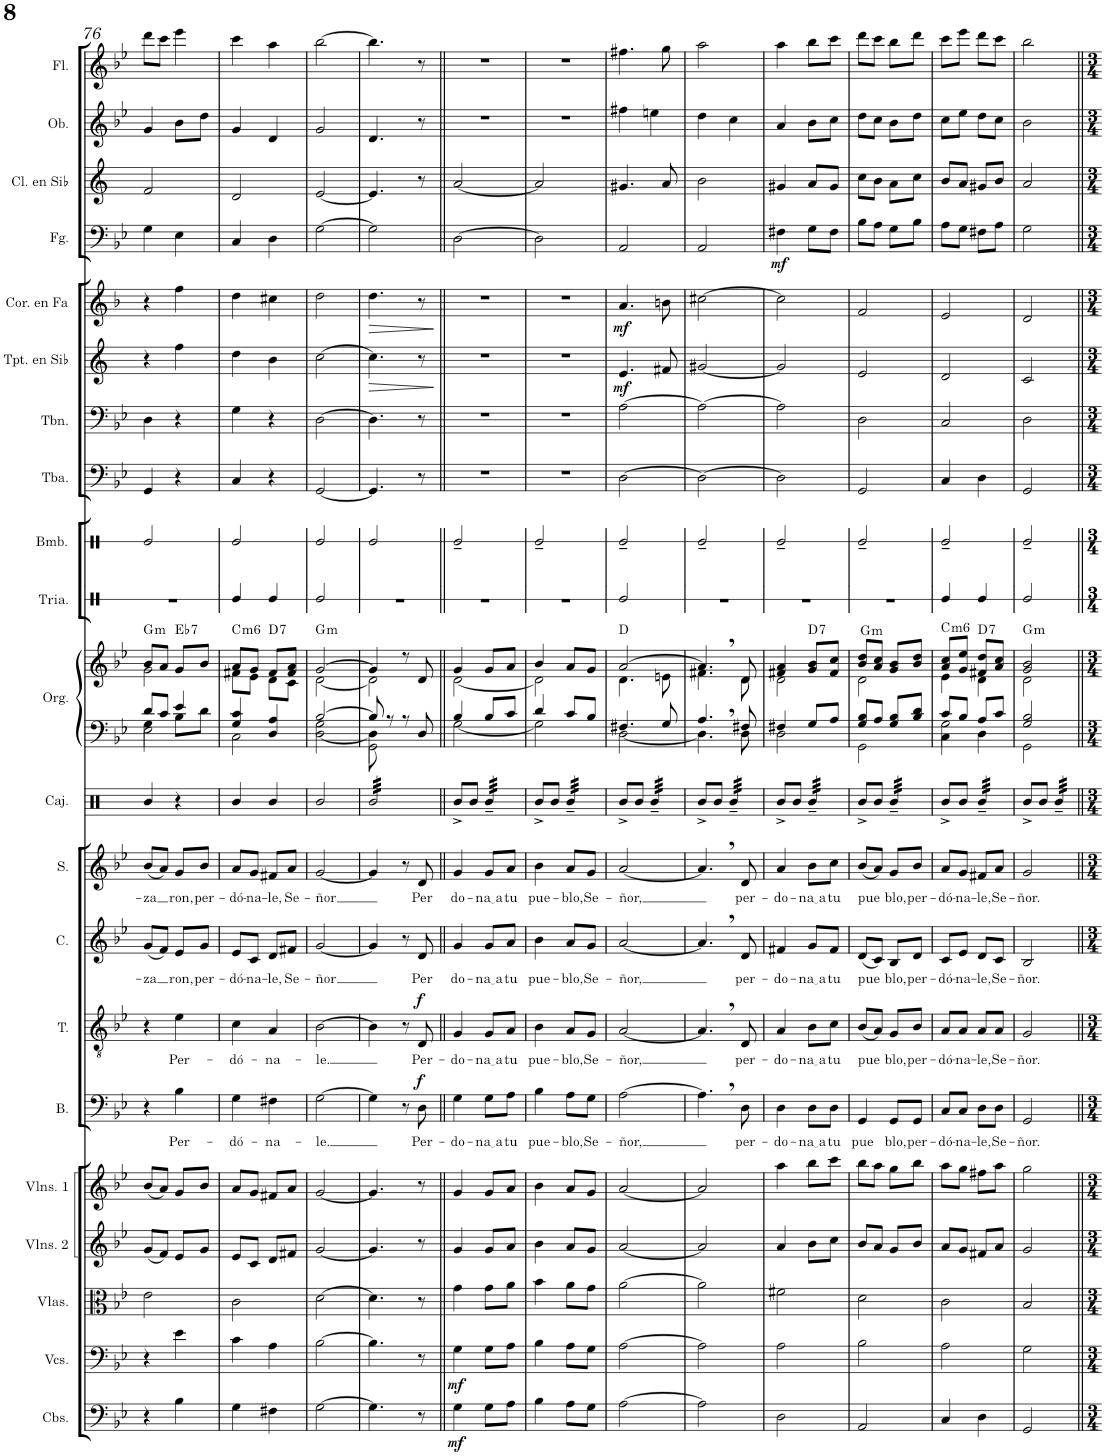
**kern	**dynam	**kern	**dynam	**kern	**kern	**kern	**kern	**text	**dynam	**kern	**text	**dynam	**kern	**text	**kern	**text	**kern	**kern	**kern	**harte	**kern	**kern	**kern	**kern	**kern	**dynam	**kern	**dynam	**kern	**dynam	**kern	**kern	**kern
*part21	*part21	*part20	*part20	*part19	*part18	*part17	*part16	*part16	*part16	*part15	*part15	*part15	*part14	*part14	*part13	*part13	*part12	*part11	*part11	*part11	*part10	*part9	*part8	*part7	*part6	*part6	*part5	*part5	*part4	*part4	*part3	*part2	*part1
*staff22	*staff22	*staff21	*staff21	*staff20	*staff19	*staff18	*staff17	*staff17	*staff17	*staff16	*staff16	*staff16	*staff15	*staff15	*staff14	*staff14	*staff13	*staff12	*staff11	*	*staff10	*staff9	*staff8	*staff7	*staff6	*staff6	*staff5	*staff5	*staff4	*staff4	*staff3	*staff2	*staff1
*I"Contrabajos	*	*I"Violonchelos	*	*I"Violas	*I"Violines 2	*I"Violines 1	*I"Bajo	*	*	*I"Tenor	*	*	*I"Contralto	*	*I"Soprano	*	*I"Caja clara	*I"Órgano	*	*	*I"Triángulo	*I"Bombo	*I"Tuba	*I"Trombón	*I"Trompeta en Sib	*	*I"Corno en Fa	*	*I"Fagot	*	*I"Clarinete en Sib	*I"Oboe	*I"Flauta
*I'Cbs.	*	*I'Vcs.	*	*I'Vlas.	*I'Vlns. 2	*I'Vlns. 1	*I'B.	*	*	*I'T.	*	*	*I'C.	*	*I'S.	*	*I'Caj.	*	*	*	*	*I'Bmb.	*I'Tba.	*I'Tbn.	*I'Tpt. en Sib	*	*I'Cor. en Fa	*	*I'Fg.	*	*I'Cl. en Sib	*I'Ob.	*I'Fl.
!!LO:PB:g=z
*clefF4	*	*clefF4	*	*clefC3	*clefG2	*clefG2	*clefF4	*	*	*clefGv2	*	*	*clefG2	*	*clefG2	*	*clefX	*clefF4	*clefG2	*	*clefX	*clefX	*clefF4	*clefF4	*clefG2	*	*clefG2	*	*clefF4	*	*clefG2	*clefG2	*clefG2
*Trd7c12	*	*	*	*	*	*	*	*	*	*	*	*	*	*	*	*	*	*	*	*	*	*	*	*	*Trd1c2	*	*Trd4c7	*	*	*	*Trd1c2	*	*
*k[b-e-]	*	*k[b-e-]	*	*k[b-e-]	*k[b-e-]	*k[b-e-]	*k[b-e-]	*	*	*k[b-e-]	*	*	*k[b-e-]	*	*k[b-e-]	*	*k[]	*k[b-e-]	*k[b-e-]	*	*k[]	*k[]	*k[b-e-]	*k[b-e-]	*k[]	*	*k[b-]	*	*k[b-e-]	*	*k[]	*k[b-e-]	*k[b-e-]
*M2/4	*	*M2/4	*	*M2/4	*M2/4	*M2/4	*M2/4	*	*	*M2/4	*	*	*M2/4	*	*M2/4	*	*M2/4	*M2/4	*M2/4	*	*M2/4	*M2/4	*M2/4	*M2/4	*M2/4	*	*M2/4	*	*M2/4	*	*M2/4	*M2/4	*M2/4
=76	=76	=76	=76	=76	=76	=76	=76	=76	=76	=76	=76	=76	=76	=76	=76	=76	=76	=76	=76	=76	=76	=76	=76	=76	=76	=76	=76	=76	=76	=76	=76	=76	=76
!	!	!	!	!	!	!	!	!	!	!	!	!	!	!LO:LY:b	!	!LO:LY:b	!	!	!	!LO:H:kt=m	!	!	!	!	!	!	!	!	!	!	!	!	!
*	*	*	*	*	*	*	*	*	*	*	*	*	*	*	*	*	*	*^	*^	*	*	*	*	*	*	*	*	*	*	*	*	*	*
*	*	*	*	*	*	*	*	*	*	*	*	*	*	*	*	*	*	*	*^	*	*	*	*	*	*	*	*	*	*	*	*	*	*	*	*
4r	.	4r	.	2e-\	(8g/L	(8b-/L	4r	.	.	4r	.	.	(8g/L	-za	(8b-/L	-za	4R/	8d/L	4G\	2E-\	8b-/L	2g\	G:min	2r	2Re/	4GG/	4D\	4r	.	4r	.	4G\	.	2f/	4g/	8ddd\L
.	.	.	.	.	8f/J)	8a/J)	.	.	.	.	.	.	8f/J)	.	8a/J)	.	.	8c/J	.	.	8a/J	.	.	.	.	.	.	.	.	.	.	.	.	.	.	8ccc\J
!	!	!	!	!	!	!	!	!LO:LY:b	!	!	!LO:LY:b	!	!	!LO:LY:b	!	!LO:LY:b	!	!	!	!	!	!	!LO:H:kt=7	!	!	!	!	!	!	!	!	!	!	!	!	!
4B-\	.	4e-\	.	.	8e-/L	8g/L	4B-\	Per-	.	4e-\	Per-	.	8e-/L	ron,	8g/L	ron,	4r	4e-/	8B-\L	.	8g/L	.	Eb:7	.	.	4r	4r	4ff\	.	4ff\	.	4E-\	.	.	8b-\L	4eee-\
!	!	!	!	!	!	!	!	!	!	!	!	!	!	!LO:LY:b	!	!LO:LY:b	!	!	!	!	!	!	!	!	!	!	!	!	!	!	!	!	!	!	!	!
.	.	.	.	.	8g/J	8b-/J	.	.	.	.	.	.	8g/J	per-	8b-/J	per-	.	.	8d\J	.	8b-/J	.	.	.	.	.	.	.	.	.	.	.	.	.	8dd\J	.
*	*	*	*	*	*	*	*	*	*	*	*	*	*	*	*	*	*	*	*v	*v	*	*	*	*	*	*	*	*	*	*	*	*	*	*	*	*
=77	=77	=77	=77	=77	=77	=77	=77	=77	=77	=77	=77	=77	=77	=77	=77	=77	=77	=77	=77	=77	=77	=77	=77	=77	=77	=77	=77	=77	=77	=77	=77	=77	=77	=77	=77
!	!	!	!	!	!	!	!	!LO:LY:b	!	!	!LO:LY:b	!	!	!LO:LY:b	!	!LO:LY:b	!	!	!	!	!	!LO:H:kt=m6	!	!	!	!	!	!	!	!	!	!	!	!	!
4G\	.	4c\	.	2c\	8e-/L	8a/L	4G\	-dó-	.	4c\	-dó-	.	8e-/L	-dó-	8a/L	-dó-	4R/	4G/ 4c/	2C\	8a/L	8f#X\L	C:min6	4Re/	2Re/	4C/	4G\	4dd\	.	4dd\	.	4C/	.	2d/	4g/	4ccc\
!	!	!	!	!	!	!	!	!	!	!	!	!	!	!LO:LY:b	!	!LO:LY:b	!	!	!	!	!	!	!	!	!	!	!	!	!	!	!	!	!	!	!
.	.	.	.	.	8c/J	8g/J	.	.	.	.	.	.	8c/J	-na-	8g/J	-na-	.	.	.	8g/J	8e-\J	.	.	.	.	.	.	.	.	.	.	.	.	.	.
!	!	!	!	!	!	!	!	!LO:LY:b	!	!	!LO:LY:b	!	!	!LO:LY:b	!	!LO:LY:b	!	!	!	!	!	!LO:H:kt=7	!	!	!	!	!	!	!	!	!	!	!	!	!
4F#X\	.	4A\	.	.	8d/L	8f#X/L	4F#X\	-na-	.	4A/	-na-	.	8d/L	-le,	8f#X/L	-le,	4R/	4D/ 4A/	.	8f#/L	8d\L	D:7	4Re/	.	4r	4r	4b\	.	4cc#X\	.	4D\	.	.	4d/	4aa\
!	!	!	!	!	!	!	!	!	!	!	!	!	!	!LO:LY:b	!	!LO:LY:b	!	!	!	!	!	!	!	!	!	!	!	!	!	!	!	!	!	!	!
.	.	.	.	.	8f#X/J	8a/J	.	.	.	.	.	.	8f#X/J	Se-	8a/J	Se-	.	.	.	8f#/ 8a/J	8c\J	.	.	.	.	.	.	.	.	.	.	.	.	.	.
=78	=78	=78	=78	=78	=78	=78	=78	=78	=78	=78	=78	=78	=78	=78	=78	=78	=78	=78	=78	=78	=78	=78	=78	=78	=78	=78	=78	=78	=78	=78	=78	=78	=78	=78	=78
!	!	!	!	!	!	!	!	!LO:LY:b	!	!	!LO:LY:b	!	!	!LO:LY:b	!	!LO:LY:b	!	!	!	!	!	!LO:H:kt=m	!	!	!	!	!	!	!	!	!	!	!	!	!
[2G\	.	[2B-\	.	[2d\	[2g/	[2g/	[2G\	-le.	.	[2B-\	-le.	.	[2g/	-ñor	[2g/	-ñor	2R/	[2B-/	[2D\ 2G\	[2g/	[2d\	G:min	2Re/	2Re/	[2GG/	[2D\	[2cc\	.	2dd\	.	[2G\	.	[2e/	2g/	[2bb-\
=79	=79	=79	=79	=79	=79	=79	=79	=79	=79	=79	=79	=79	=79	=79	=79	=79	=79	=79	=79	=79	=79	=79	=79	=79	=79	=79	=79	=79	=79	=79	=79	=79	=79	=79	=79
*	*	*	*	*	*	*	*	*	*	*	*	*	*	*	*	*	*	*	*^	*	*	*	*	*	*	*	*	*	*	*	*	*	*	*	*
!	!	!	!	!	!	!	!	!	!	!	!	!	!	!	!	!	!	!	!	!	!	!	!	!	!	!	!	!	!LO:HP:b	!	!LO:HP:b	!	!	!	!	!
*	*	*	*	*	*	*	*	*	*	*	*	*	*	*	*	*	*tremolo	*	*	*	*	*	*	*	*	*	*	*	*	*	*	*	*	*	*	*
4.G\]	.	4.B-\]	.	4.d\]	4.g/]	4.g/]	4G\]	.	.	4B-\]	.	.	4g/]	.	4g/]	.	32R/LLL	8B-/]	8D\]	2GG\	4g/]	2d\]	.	2r	2Re/	4.GG/]	4.D\]	4.cc\]	>	4.dd\	>	2G\]	.	4.e/]	4.d/	4.bb-\]
.	.	.	.	.	.	.	.	.	.	.	.	.	.	.	.	.	32R/	.	.	.	.	.	.	.	.	.	.	.	.	.	.	.	.	.	.	.
.	.	.	.	.	.	.	.	.	.	.	.	.	.	.	.	.	32R/	.	.	.	.	.	.	.	.	.	.	.	.	.	.	.	.	.	.	.
.	.	.	.	.	.	.	.	.	.	.	.	.	.	.	.	.	32R/	.	.	.	.	.	.	.	.	.	.	.	.	.	.	.	.	.	.	.
.	.	.	.	.	.	.	.	.	.	.	.	.	.	.	.	.	32R/	8r	4.ryy	.	.	.	.	.	.	.	.	.	.	.	.	.	.	.	.	.
.	.	.	.	.	.	.	.	.	.	.	.	.	.	.	.	.	32R/	.	.	.	.	.	.	.	.	.	.	.	.	.	.	.	.	.	.	.
.	.	.	.	.	.	.	.	.	.	.	.	.	.	.	.	.	32R/	.	.	.	.	.	.	.	.	.	.	.	.	.	.	.	.	.	.	.
.	.	.	.	.	.	.	.	.	.	.	.	.	.	.	.	.	32R/	.	.	.	.	.	.	.	.	.	.	.	.	.	.	.	.	.	.	.
.	.	.	.	.	.	.	8r	.	.	8r	.	.	8r	.	8r	.	32R/	8r	.	.	8r	.	.	.	.	.	.	.	.	.	.	.	.	.	.	.
.	.	.	.	.	.	.	.	.	.	.	.	.	.	.	.	.	32R/	.	.	.	.	.	.	.	.	.	.	.	.	.	.	.	.	.	.	.
.	.	.	.	.	.	.	.	.	.	.	.	.	.	.	.	.	32R/	.	.	.	.	.	.	.	.	.	.	.	.	.	.	.	.	.	.	.
.	.	.	.	.	.	.	.	.	.	.	.	.	.	.	.	.	32R/	.	.	.	.	.	.	.	.	.	.	.	.	.	.	.	.	.	.	.
!	!	!	!	!	!	!	!	!LO:LY:b	!LO:DY:a	!	!LO:LY:b	!LO:DY:a	!	!LO:LY:b	!	!LO:LY:b	!	!	!	!	!	!	!	!	!	!	!	!	!	!	!	!	!	!	!	!
8r	.	8r	.	8r	8r	8r	8D\	Per-	f	8D/	Per-	f	8d/	Per	8d/	Per	32R/	8D/	.	.	8d/	.	.	.	.	8r	8r	8r	.	8r	.	.	.	8r	8r	8r
.	.	.	.	.	.	.	.	.	.	.	.	.	.	.	.	.	32R/	.	.	.	.	.	.	.	.	.	.	.	.	.	.	.	.	.	.	.
.	.	.	.	.	.	.	.	.	.	.	.	.	.	.	.	.	32R/	.	.	.	.	.	.	.	.	.	.	.	.	.	.	.	.	.	.	.
.	.	.	.	.	.	.	.	.	.	.	.	.	.	.	.	.	32R/JJJ	.	.	.	.	.	.	.	.	.	.	.	.	.	.	.	.	.	.	.
*	*	*	*	*	*	*	*	*	*	*	*	*	*	*	*	*	*	*v	*v	*v	*	*	*	*	*	*	*	*	*	*	*	*	*	*	*	*
*	*	*	*	*	*	*	*	*	*	*	*	*	*	*	*	*	*	*	*v	*v	*	*	*	*	*	*	*	*	*	*	*	*	*	*
.	.	.	.	.	.	.	.	.	.	.	.	.	.	.	.	.	.	.	.	.	.	.	.	.	.	]	.	]	.	.	.	.	.
=80||	=80||	=80||	=80||	=80||	=80||	=80||	=80||	=80||	=80||	=80||	=80||	=80||	=80||	=80||	=80||	=80||	=80||	=80||	=80||	=80||	=80||	=80||	=80||	=80||	=80||	=80||	=80||	=80||	=80||	=80||	=80||	=80||	=80||
!	!LO:DY:b	!	!LO:DY:b	!	!	!	!	!LO:LY:b	!	!	!LO:LY:b	!	!	!LO:LY:b	!	!LO:LY:b	!	!	!	!	!	!	!	!	!	!	!	!	!	!	!	!	!
*	*	*	*	*	*	*	*	*	*	*	*	*	*	*	*	*	*	*^	*^	*	*	*	*	*	*	*	*	*	*	*	*	*	*
4G\	mf	4G\	mf	4g\	4g/	4g/	4G\	-do-	.	4G/	-do-	.	4g/	-do-	4g/	-do-	8R^/L	4B-/	[2G\	4g/	[2d\	.	2r	2Re~/	2r	2r	2r	.	2r	.	[2D\	.	[2a/	2r	2r
.	.	.	.	.	.	.	.	.	.	.	.	.	.	.	.	.	8R/J	.	.	.	.	.	.	.	.	.	.	.	.	.	.	.	.	.	.
!	!	!	!	!	!	!	!	!LO:LY:b	!	!	!LO:LY:b	!	!	!LO:LY:b	!	!LO:LY:b	!	!	!	!	!	!	!	!	!	!	!	!	!	!	!	!	!	!	!
8G\L	.	8G\L	.	8g\L	8g/L	8g/L	8G\L	na a	.	8G/L	na a	.	8g/L	na a	8g/L	na a	32R~/LLL	8B-/L	.	8g/L	.	.	.	.	.	.	.	.	.	.	.	.	.	.	.
.	.	.	.	.	.	.	.	.	.	.	.	.	.	.	.	.	32R~/	.	.	.	.	.	.	.	.	.	.	.	.	.	.	.	.	.	.
.	.	.	.	.	.	.	.	.	.	.	.	.	.	.	.	.	32R~/	.	.	.	.	.	.	.	.	.	.	.	.	.	.	.	.	.	.
.	.	.	.	.	.	.	.	.	.	.	.	.	.	.	.	.	32R~/	.	.	.	.	.	.	.	.	.	.	.	.	.	.	.	.	.	.
!	!	!	!	!	!	!	!	!LO:LY:b	!	!	!LO:LY:b	!	!	!LO:LY:b	!	!LO:LY:b	!	!	!	!	!	!	!	!	!	!	!	!	!	!	!	!	!	!	!
8A\J	.	8A\J	.	8a\J	8a/J	8a/J	8A\J	tu	.	8A/J	tu	.	8a/J	tu	8a/J	tu	32R~/	8c/J	.	8a/J	.	.	.	.	.	.	.	.	.	.	.	.	.	.	.
.	.	.	.	.	.	.	.	.	.	.	.	.	.	.	.	.	32R~/	.	.	.	.	.	.	.	.	.	.	.	.	.	.	.	.	.	.
.	.	.	.	.	.	.	.	.	.	.	.	.	.	.	.	.	32R~/	.	.	.	.	.	.	.	.	.	.	.	.	.	.	.	.	.	.
.	.	.	.	.	.	.	.	.	.	.	.	.	.	.	.	.	32R~/JJJ	.	.	.	.	.	.	.	.	.	.	.	.	.	.	.	.	.	.
=81	=81	=81	=81	=81	=81	=81	=81	=81	=81	=81	=81	=81	=81	=81	=81	=81	=81	=81	=81	=81	=81	=81	=81	=81	=81	=81	=81	=81	=81	=81	=81	=81	=81	=81	=81
!	!	!	!	!	!	!	!	!LO:LY:b	!	!	!LO:LY:b	!	!	!LO:LY:b	!	!LO:LY:b	!	!	!	!	!	!	!	!	!	!	!	!	!	!	!	!	!	!	!
4B-\	.	4B-\	.	4b-\	4b-\	4b-\	4B-\	pue-	.	4B-\	pue-	.	4b-\	pue-	4b-\	pue-	8R^/L	4d/	2G\]	4b-/	2d\]	.	2r	2Re~/	2r	2r	2r	.	2r	.	2D\]	.	2a/]	2r	2r
.	.	.	.	.	.	.	.	.	.	.	.	.	.	.	.	.	8R/J	.	.	.	.	.	.	.	.	.	.	.	.	.	.	.	.	.	.
!	!	!	!	!	!	!	!	!LO:LY:b	!	!	!LO:LY:b	!	!	!LO:LY:b	!	!LO:LY:b	!	!	!	!	!	!	!	!	!	!	!	!	!	!	!	!	!	!	!
8A\L	.	8A\L	.	8a\L	8a/L	8a/L	8A\L	-blo,	.	8A/L	-blo,	.	8a/L	-blo,	8a/L	-blo,	32R~/LLL	8c/L	.	8a/L	.	.	.	.	.	.	.	.	.	.	.	.	.	.	.
.	.	.	.	.	.	.	.	.	.	.	.	.	.	.	.	.	32R~/	.	.	.	.	.	.	.	.	.	.	.	.	.	.	.	.	.	.
.	.	.	.	.	.	.	.	.	.	.	.	.	.	.	.	.	32R~/	.	.	.	.	.	.	.	.	.	.	.	.	.	.	.	.	.	.
.	.	.	.	.	.	.	.	.	.	.	.	.	.	.	.	.	32R~/	.	.	.	.	.	.	.	.	.	.	.	.	.	.	.	.	.	.
!	!	!	!	!	!	!	!	!LO:LY:b	!	!	!LO:LY:b	!	!	!LO:LY:b	!	!LO:LY:b	!	!	!	!	!	!	!	!	!	!	!	!	!	!	!	!	!	!	!
8G\J	.	8G\J	.	8g\J	8g/J	8g/J	8G\J	Se-	.	8G/J	Se-	.	8g/J	Se-	8g/J	Se-	32R~/	8B-/J	.	8g/J	.	.	.	.	.	.	.	.	.	.	.	.	.	.	.
.	.	.	.	.	.	.	.	.	.	.	.	.	.	.	.	.	32R~/	.	.	.	.	.	.	.	.	.	.	.	.	.	.	.	.	.	.
.	.	.	.	.	.	.	.	.	.	.	.	.	.	.	.	.	32R~/	.	.	.	.	.	.	.	.	.	.	.	.	.	.	.	.	.	.
.	.	.	.	.	.	.	.	.	.	.	.	.	.	.	.	.	32R~/JJJ	.	.	.	.	.	.	.	.	.	.	.	.	.	.	.	.	.	.
=82	=82	=82	=82	=82	=82	=82	=82	=82	=82	=82	=82	=82	=82	=82	=82	=82	=82	=82	=82	=82	=82	=82	=82	=82	=82	=82	=82	=82	=82	=82	=82	=82	=82	=82	=82
!	!	!	!	!	!	!	!	!LO:LY:b	!	!	!LO:LY:b	!	!	!LO:LY:b	!	!LO:LY:b	!	!	!	!	!	!	!	!	!	!	!	!LO:DY:b	!	!LO:DY:b	!	!	!	!	!
[2A\	.	[2A\	.	[2a\	[2a/	[2a/	[2A\	-ñor,	.	[2A/	-ñor,	.	[2a/	-ñor,	[2a/	-ñor,	8R^/L	4.F#X/	[2D\	[2a/	4.d\	D:maj	2Re/	2Re~/	[2D\	[2A\	4.e/	mf	4.a/	mf	2AA/	.	4.g#X/	4ff#X\	4.ff#X\
.	.	.	.	.	.	.	.	.	.	.	.	.	.	.	.	.	8R/J	.	.	.	.	.	.	.	.	.	.	.	.	.	.	.	.	.	.
.	.	.	.	.	.	.	.	.	.	.	.	.	.	.	.	.	32R~/LLL	.	.	.	.	.	.	.	.	.	.	.	.	.	.	.	.	4een\	.
.	.	.	.	.	.	.	.	.	.	.	.	.	.	.	.	.	32R~/	.	.	.	.	.	.	.	.	.	.	.	.	.	.	.	.	.	.
.	.	.	.	.	.	.	.	.	.	.	.	.	.	.	.	.	32R~/	.	.	.	.	.	.	.	.	.	.	.	.	.	.	.	.	.	.
.	.	.	.	.	.	.	.	.	.	.	.	.	.	.	.	.	32R~/	.	.	.	.	.	.	.	.	.	.	.	.	.	.	.	.	.	.
.	.	.	.	.	.	.	.	.	.	.	.	.	.	.	.	.	32R~/	8G/	.	.	8en\	.	.	.	.	.	8f#X/	.	8bn\	.	.	.	8a/	.	8gg\
.	.	.	.	.	.	.	.	.	.	.	.	.	.	.	.	.	32R~/	.	.	.	.	.	.	.	.	.	.	.	.	.	.	.	.	.	.
.	.	.	.	.	.	.	.	.	.	.	.	.	.	.	.	.	32R~/	.	.	.	.	.	.	.	.	.	.	.	.	.	.	.	.	.	.
.	.	.	.	.	.	.	.	.	.	.	.	.	.	.	.	.	32R~/JJJ	.	.	.	.	.	.	.	.	.	.	.	.	.	.	.	.	.	.
=83	=83	=83	=83	=83	=83	=83	=83	=83	=83	=83	=83	=83	=83	=83	=83	=83	=83	=83	=83	=83	=83	=83	=83	=83	=83	=83	=83	=83	=83	=83	=83	=83	=83	=83	=83
2A\]	.	2A\]	.	2a\]	2a/]	2a/]	4.A,\]	.	.	4.A,/]	.	.	4.a,/]	.	4.a,/]	.	8R^/L	4.A,/	4.D\]	4.a,/]	4.f#X\	.	2r	2Re~/	2D\_	2A\_	[2g#X/	.	[2cc#X\	.	2AA/	.	2b\	4dd\	2aa\
.	.	.	.	.	.	.	.	.	.	.	.	.	.	.	.	.	8R/J	.	.	.	.	.	.	.	.	.	.	.	.	.	.	.	.	.	.
.	.	.	.	.	.	.	.	.	.	.	.	.	.	.	.	.	32R~/LLL	.	.	.	.	.	.	.	.	.	.	.	.	.	.	.	.	4cc\	.
.	.	.	.	.	.	.	.	.	.	.	.	.	.	.	.	.	32R~/	.	.	.	.	.	.	.	.	.	.	.	.	.	.	.	.	.	.
.	.	.	.	.	.	.	.	.	.	.	.	.	.	.	.	.	32R~/	.	.	.	.	.	.	.	.	.	.	.	.	.	.	.	.	.	.
.	.	.	.	.	.	.	.	.	.	.	.	.	.	.	.	.	32R~/	.	.	.	.	.	.	.	.	.	.	.	.	.	.	.	.	.	.
!	!	!	!	!	!	!	!	!LO:LY:b	!	!	!LO:LY:b	!	!	!LO:LY:b	!	!LO:LY:b	!	!	!	!	!	!	!	!	!	!	!	!	!	!	!	!	!	!	!
.	.	.	.	.	.	.	8D\	per-	.	8D/	per-	.	8d/	per-	8d/	per-	32R~/	8F#X/	8D\	8d/	8d\	.	.	.	.	.	.	.	.	.	.	.	.	.	.
.	.	.	.	.	.	.	.	.	.	.	.	.	.	.	.	.	32R~/	.	.	.	.	.	.	.	.	.	.	.	.	.	.	.	.	.	.
.	.	.	.	.	.	.	.	.	.	.	.	.	.	.	.	.	32R~/	.	.	.	.	.	.	.	.	.	.	.	.	.	.	.	.	.	.
.	.	.	.	.	.	.	.	.	.	.	.	.	.	.	.	.	32R~/JJJ	.	.	.	.	.	.	.	.	.	.	.	.	.	.	.	.	.	.
=84	=84	=84	=84	=84	=84	=84	=84	=84	=84	=84	=84	=84	=84	=84	=84	=84	=84	=84	=84	=84	=84	=84	=84	=84	=84	=84	=84	=84	=84	=84	=84	=84	=84	=84	=84
!	!	!	!	!	!	!	!	!LO:LY:b	!	!	!LO:LY:b	!	!	!LO:LY:b	!	!LO:LY:b	!	!	!	!	!	!	!	!	!	!	!	!	!	!	!	!LO:DY:b	!	!	!
2D\	.	2A\	.	2f#X\	4a/	4aa\	4D\	-do-	.	4A/	-do-	.	4f#X/	-do-	4a/	-do-	8R^/L	4F#X/	2D\	4f#X/ 4a/	2d\	.	2r	2Re~/	2D\]	2A\]	2g#/]	.	2cc#\]	.	4F#X\	mf	4g#X/	4a/	4aa\
.	.	.	.	.	.	.	.	.	.	.	.	.	.	.	.	.	8R/J	.	.	.	.	.	.	.	.	.	.	.	.	.	.	.	.	.	.
!	!	!	!	!	!	!	!	!LO:LY:b	!	!	!LO:LY:b	!	!	!LO:LY:b	!	!LO:LY:b	!	!	!	!	!	!LO:H:kt=7	!	!	!	!	!	!	!	!	!	!	!	!	!
.	.	.	.	.	8b-\L	8bb-\L	8D\L	na a	.	8B-\L	na a	.	8g/L	na a	8b-\L	na a	32R~/LLL	8G/L	.	8g/ 8b-/L	.	D:7	.	.	.	.	.	.	.	.	8G\L	.	8a/L	8b-\L	8bb-\L
.	.	.	.	.	.	.	.	.	.	.	.	.	.	.	.	.	32R~/	.	.	.	.	.	.	.	.	.	.	.	.	.	.	.	.	.	.
.	.	.	.	.	.	.	.	.	.	.	.	.	.	.	.	.	32R~/	.	.	.	.	.	.	.	.	.	.	.	.	.	.	.	.	.	.
.	.	.	.	.	.	.	.	.	.	.	.	.	.	.	.	.	32R~/	.	.	.	.	.	.	.	.	.	.	.	.	.	.	.	.	.	.
!	!	!	!	!	!	!	!	!LO:LY:b	!	!	!LO:LY:b	!	!	!LO:LY:b	!	!LO:LY:b	!	!	!	!	!	!	!	!	!	!	!	!	!	!	!	!	!	!	!
.	.	.	.	.	8cc\J	8ccc\J	8D\J	tu	.	8c\J	tu	.	8f#/J	tu	8cc\J	tu	32R~/	8A/J	.	8f#/ 8cc/J	.	.	.	.	.	.	.	.	.	.	8F#\J	.	8g#/J	8cc\J	8ccc\J
.	.	.	.	.	.	.	.	.	.	.	.	.	.	.	.	.	32R~/	.	.	.	.	.	.	.	.	.	.	.	.	.	.	.	.	.	.
.	.	.	.	.	.	.	.	.	.	.	.	.	.	.	.	.	32R~/	.	.	.	.	.	.	.	.	.	.	.	.	.	.	.	.	.	.
.	.	.	.	.	.	.	.	.	.	.	.	.	.	.	.	.	32R~/JJJ	.	.	.	.	.	.	.	.	.	.	.	.	.	.	.	.	.	.
=85	=85	=85	=85	=85	=85	=85	=85	=85	=85	=85	=85	=85	=85	=85	=85	=85	=85	=85	=85	=85	=85	=85	=85	=85	=85	=85	=85	=85	=85	=85	=85	=85	=85	=85	=85
!	!	!	!	!	!	!	!	!LO:LY:b	!	!	!LO:LY:b	!	!	!LO:LY:b	!	!LO:LY:b	!	!	!	!	!	!LO:H:kt=m	!	!	!	!	!	!	!	!	!	!	!	!	!
2AA/	.	2B-\	.	2d\	8b-/L	8bb-\L	4GG/	pue	.	(8B-/L	pue	.	(8d/L	pue	(8b-/L	pue	8R^/L	8G/ 8B-/L	2GG\	8b-/ 8dd/L	2d\	G:min	2r	2Re~/	2GG/	2D\	2e/	.	2f/	.	8B-\L	.	8cc\L	8dd\L	8ddd\L
.	.	.	.	.	8a/J	8aa\J	.	.	.	8A/J)	.	.	8c/J)	.	8a/J)	.	8R/J	8A/J	.	8a/ 8cc/J	.	.	.	.	.	.	.	.	.	.	8A\J	.	8b\J	8cc\J	8ccc\J
!	!	!	!	!	!	!	!	!LO:LY:b	!	!	!LO:LY:b	!	!	!LO:LY:b	!	!LO:LY:b	!	!	!	!	!	!	!	!	!	!	!	!	!	!	!	!	!	!	!
.	.	.	.	.	8g/L	8gg\L	8GG/L	blo,	.	8G/L	blo,	.	8B-/L	blo,	8g/L	blo,	32R~/LLL	8G/ 8B-/L	.	8g/ 8b-/L	.	.	.	.	.	.	.	.	.	.	8G\L	.	8a\L	8b-\L	8bb-\L
.	.	.	.	.	.	.	.	.	.	.	.	.	.	.	.	.	32R~/	.	.	.	.	.	.	.	.	.	.	.	.	.	.	.	.	.	.
.	.	.	.	.	.	.	.	.	.	.	.	.	.	.	.	.	32R~/	.	.	.	.	.	.	.	.	.	.	.	.	.	.	.	.	.	.
.	.	.	.	.	.	.	.	.	.	.	.	.	.	.	.	.	32R~/	.	.	.	.	.	.	.	.	.	.	.	.	.	.	.	.	.	.
!	!	!	!	!	!	!	!	!LO:LY:b	!	!	!LO:LY:b	!	!	!LO:LY:b	!	!LO:LY:b	!	!	!	!	!	!	!	!	!	!	!	!	!	!	!	!	!	!	!
.	.	.	.	.	8b-/J	8bb-\J	8GG/J	per-	.	8B-/J	per-	.	8d/J	per-	8b-/J	per-	32R~/	8B-/ 8d/J	.	8b-/ 8dd/J	.	.	.	.	.	.	.	.	.	.	8B-\J	.	8cc\J	8dd\J	8ddd\J
.	.	.	.	.	.	.	.	.	.	.	.	.	.	.	.	.	32R~/	.	.	.	.	.	.	.	.	.	.	.	.	.	.	.	.	.	.
.	.	.	.	.	.	.	.	.	.	.	.	.	.	.	.	.	32R~/	.	.	.	.	.	.	.	.	.	.	.	.	.	.	.	.	.	.
.	.	.	.	.	.	.	.	.	.	.	.	.	.	.	.	.	32R~/JJJ	.	.	.	.	.	.	.	.	.	.	.	.	.	.	.	.	.	.
*	*	*	*	*	*	*	*	*	*	*	*	*	*	*	*	*	*	*v	*v	*	*	*	*	*	*	*	*	*	*	*	*	*	*	*	*
=86	=86	=86	=86	=86	=86	=86	=86	=86	=86	=86	=86	=86	=86	=86	=86	=86	=86	=86	=86	=86	=86	=86	=86	=86	=86	=86	=86	=86	=86	=86	=86	=86	=86	=86
!	!	!	!	!	!	!	!	!LO:LY:b	!	!	!LO:LY:b	!	!	!LO:LY:b	!	!LO:LY:b	!	!	!	!	!LO:H:kt=m6	!	!	!	!	!	!	!	!	!	!	!	!	!
*	*	*	*	*	*	*	*	*	*	*	*	*	*	*	*	*	*	*^	*	*	*	*	*	*	*	*	*	*	*	*	*	*	*	*
*	*	*	*	*	*	*	*	*	*	*	*	*	*	*	*	*	*	*	*^	*	*	*	*	*	*	*	*	*	*	*	*	*	*	*	*
4C/	.	2A\	.	2c\	8a/L	8aa\L	8C/L	-dó-	.	8A/L	-dó-	.	8c/L	-dó-	8a/L	-dó-	8R^/L	8c/L	4C\	2G\	8a/ 8cc/L	4e-\	C:min6	4Re/	2Re~/	4C/	2C/	2d/	.	2e/	.	8A\L	.	8b/L	8cc\L	8ccc\L
!	!	!	!	!	!	!	!	!LO:LY:b	!	!	!LO:LY:b	!	!	!LO:LY:b	!	!LO:LY:b	!	!	!	!	!	!	!	!	!	!	!	!	!	!	!	!	!	!	!	!
.	.	.	.	.	8g/J	8gg\J	8C/J	-na-	.	8A/J	-na-	.	8e-/J	-na-	8g/J	-na-	8R/J	8B-/J	.	.	8g/ 8ee-/J	.	.	.	.	.	.	.	.	.	.	8G\J	.	8a/J	8ee-\J	8eee-\J
!	!	!	!	!	!	!	!	!LO:LY:b	!	!	!LO:LY:b	!	!	!LO:LY:b	!	!LO:LY:b	!	!	!	!	!	!	!LO:H:kt=7	!	!	!	!	!	!	!	!	!	!	!	!	!
4D\	.	.	.	.	8f#X/L	8ff#X\L	8D\L	-le,	.	8A/L	-le,	.	8d/L	-le,	8f#X/L	-le,	32R~/LLL	8A/L	4D\	.	8f#X/ 8dd/L	4d\	D:7	4Re/	.	4D\	.	.	.	.	.	8F#X\L	.	8g#X/L	8dd\L	8ddd\L
.	.	.	.	.	.	.	.	.	.	.	.	.	.	.	.	.	32R~/	.	.	.	.	.	.	.	.	.	.	.	.	.	.	.	.	.	.	.
.	.	.	.	.	.	.	.	.	.	.	.	.	.	.	.	.	32R~/	.	.	.	.	.	.	.	.	.	.	.	.	.	.	.	.	.	.	.
.	.	.	.	.	.	.	.	.	.	.	.	.	.	.	.	.	32R~/	.	.	.	.	.	.	.	.	.	.	.	.	.	.	.	.	.	.	.
!	!	!	!	!	!	!	!	!LO:LY:b	!	!	!LO:LY:b	!	!	!LO:LY:b	!	!LO:LY:b	!	!	!	!	!	!	!	!	!	!	!	!	!	!	!	!	!	!	!	!
.	.	.	.	.	8a/J	8aa\J	8D\J	Se-	.	8A/J	Se-	.	8c/J	Se-	8a/J	Se-	32R~/	8c/J	.	.	8a/ 8cc/J	.	.	.	.	.	.	.	.	.	.	8A\J	.	8b/J	8cc\J	8ccc\J
.	.	.	.	.	.	.	.	.	.	.	.	.	.	.	.	.	32R~/	.	.	.	.	.	.	.	.	.	.	.	.	.	.	.	.	.	.	.
.	.	.	.	.	.	.	.	.	.	.	.	.	.	.	.	.	32R~/	.	.	.	.	.	.	.	.	.	.	.	.	.	.	.	.	.	.	.
.	.	.	.	.	.	.	.	.	.	.	.	.	.	.	.	.	32R~/JJJ	.	.	.	.	.	.	.	.	.	.	.	.	.	.	.	.	.	.	.
*	*	*	*	*	*	*	*	*	*	*	*	*	*	*	*	*	*	*v	*v	*v	*	*	*	*	*	*	*	*	*	*	*	*	*	*	*	*
=87	=87	=87	=87	=87	=87	=87	=87	=87	=87	=87	=87	=87	=87	=87	=87	=87	=87	=87	=87	=87	=87	=87	=87	=87	=87	=87	=87	=87	=87	=87	=87	=87	=87	=87
!	!	!	!	!	!	!	!	!LO:LY:b	!	!	!LO:LY:b	!	!	!LO:LY:b	!	!LO:LY:b	!	!	!	!	!LO:H:kt=m	!	!	!	!	!	!	!	!	!	!	!	!	!
*	*	*	*	*	*	*	*	*	*	*	*	*	*	*	*	*	*	*^	*	*	*	*	*	*	*	*	*	*	*	*	*	*	*	*
2GG/	.	2G\	.	2B-/	2g/	2gg\	2GG/	-ñor.	.	2G/	-ñor.	.	2B-/	-ñor.	2g/	-ñor.	8R^/L	2G/ 2B-/	2GG\	2g/ 2b-/	2d\	G:min	2Re/	2Re~/	2GG/	2D\	2c/	.	2d/	.	2G\	.	2a/	2b-\	2bb-\
.	.	.	.	.	.	.	.	.	.	.	.	.	.	.	.	.	8R/J	.	.	.	.	.	.	.	.	.	.	.	.	.	.	.	.	.	.
.	.	.	.	.	.	.	.	.	.	.	.	.	.	.	.	.	32R~/LLL	.	.	.	.	.	.	.	.	.	.	.	.	.	.	.	.	.	.
.	.	.	.	.	.	.	.	.	.	.	.	.	.	.	.	.	32R~/	.	.	.	.	.	.	.	.	.	.	.	.	.	.	.	.	.	.
.	.	.	.	.	.	.	.	.	.	.	.	.	.	.	.	.	32R~/	.	.	.	.	.	.	.	.	.	.	.	.	.	.	.	.	.	.
.	.	.	.	.	.	.	.	.	.	.	.	.	.	.	.	.	32R~/	.	.	.	.	.	.	.	.	.	.	.	.	.	.	.	.	.	.
.	.	.	.	.	.	.	.	.	.	.	.	.	.	.	.	.	32R~/	.	.	.	.	.	.	.	.	.	.	.	.	.	.	.	.	.	.
.	.	.	.	.	.	.	.	.	.	.	.	.	.	.	.	.	32R~/	.	.	.	.	.	.	.	.	.	.	.	.	.	.	.	.	.	.
.	.	.	.	.	.	.	.	.	.	.	.	.	.	.	.	.	32R~/	.	.	.	.	.	.	.	.	.	.	.	.	.	.	.	.	.	.
.	.	.	.	.	.	.	.	.	.	.	.	.	.	.	.	.	32R~/JJJ	.	.	.	.	.	.	.	.	.	.	.	.	.	.	.	.	.	.
*	*	*	*	*	*	*	*	*	*	*	*	*	*	*	*	*	*Xtremolo	*	*	*	*	*	*	*	*	*	*	*	*	*	*	*	*	*	*
*	*	*	*	*	*	*	*	*	*	*	*	*	*	*	*	*	*	*v	*v	*	*	*	*	*	*	*	*	*	*	*	*	*	*	*	*
*	*	*	*	*	*	*	*	*	*	*	*	*	*	*	*	*	*	*	*v	*v	*	*	*	*	*	*	*	*	*	*	*	*	*	*
=||	=||	=||	=||	=||	=||	=||	=||	=||	=||	=||	=||	=||	=||	=||	=||	=||	=||	=||	=||	=||	=||	=||	=||	=||	=||	=||	=||	=||	=||	=||	=||	=||	=||
*-	*-	*-	*-	*-	*-	*-	*-	*-	*-	*-	*-	*-	*-	*-	*-	*-	*-	*-	*-	*-	*-	*-	*-	*-	*-	*-	*-	*-	*-	*-	*-	*-	*-
